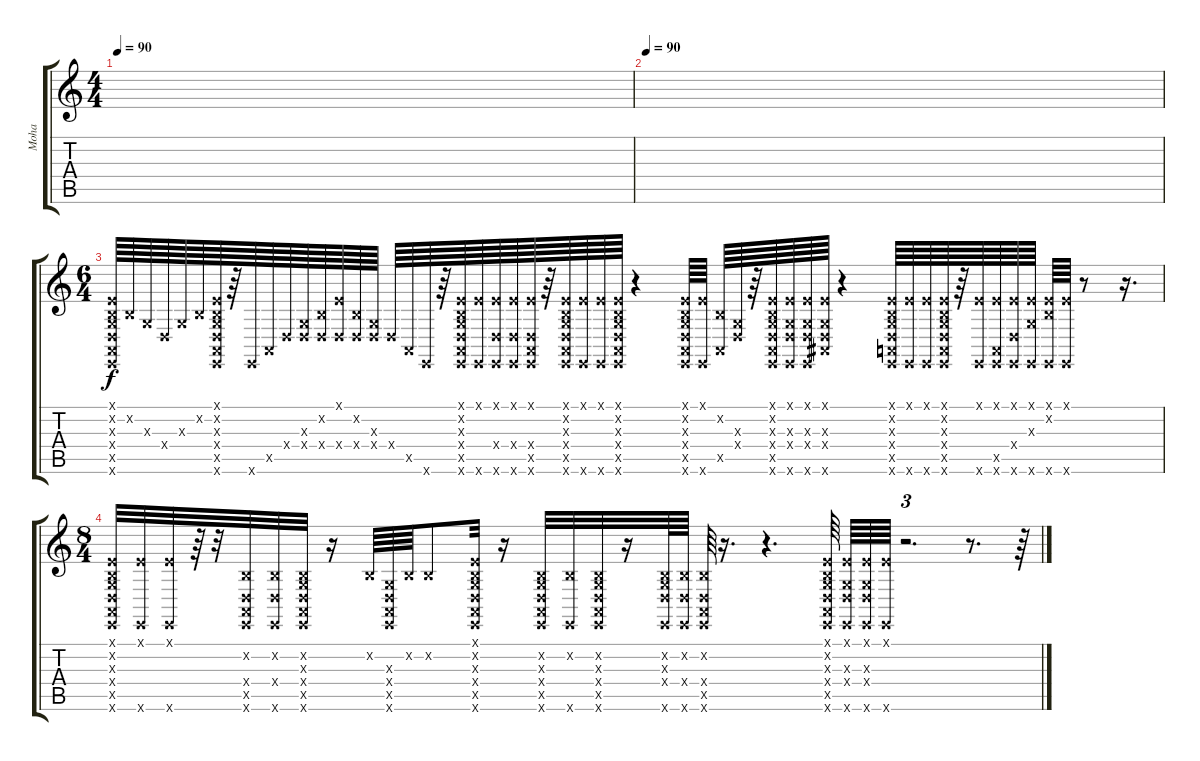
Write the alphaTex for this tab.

\track ("Moha" "Moha") {instrument violin}
\staff {score tabs}
\tuning (E4 B3 G3 D3 A2 E2) {hide}
\ts (4 4)
\tempo 90
\clef g2
\ks c
|
\tempo 90
|
\ts (6 4)
(0.1{x} 0.2{x} 0.3{x} 0.4{x} 0.5{x} 0.6{x}).64{volume 6} 0.2{x}.64 0.3{x}.64 0.4{x}.64 0.3{x}.64 0.2{x}.64 (0.1{x} 0.2{x} 0.3{x} 0.4{x} 0.5{x} 0.6{x}).64 r.64 0.6{x}.64 0.5{x}.64 0.4{x}.64 (0.3{x} 0.4{x}).64 (0.2{x} 0.4{x}).64 (0.1{x} 0.4{x}).64 (0.2{x} 0.4{x}).64 (0.3{x} 0.4{x}).64 0.4{x}.64 0.5{x}.64 0.6{x}.64 r.64 (0.1{x} 0.2{x} 0.3{x} 0.4{x} 0.5{x} 0.6{x}).64 (0.1{x} 0.6{x}).64 (0.1{x} 0.4{x} 0.6{x}).64 (0.1{x} 0.4{x} 0.6{x}).64 (0.1{x} 0.4{x} 0.5{x} 0.6{x}).64 r.64 (0.1{x} 0.2{x} 0.3{x} 0.4{x} 0.5{x} 0.6{x}).64 (0.1{x} 0.6{x}).64 (0.1{x} 0.6{x}).64 (0.1{x} 0.2{x} 0.3{x} 0.4{x} 0.5{x} 0.6{x}).64 r.4 (0.1{x} 0.2{x} 0.3{x} 0.4{x} 0.5{x} 0.6{x}).64 (0.1{x} 0.6{x}).64 (0.2{x} 0.5{x}).64 (0.3{x} 0.4{x}).64 r.64 (0.1{x} 0.2{x} 0.3{x} 0.4{x} 0.5{x} 0.6{x}).64 (0.1{x} 0.3{x} 0.4{x} 0.6{x}).64 (0.1{x} 0.3{x} 0.4{x} 0.6{x}).64 (0.1{x} 0.3{x} 0.4{x} 6.6{x}).64 r.4 (0.1{x} 0.2{x} 0.3{x} 0.4{x} 0.5{x} 0.6{x}).64 (0.1{x} 0.6{x}).64 (0.1{x} 0.6{x}).64 (0.1{x} 0.2{x} 0.3{x} 0.4{x} 0.5{x} 0.6{x}).64 r.64 (0.1{x} 0.6{x}).64 (0.1{x} 0.5{x} 0.6{x}).64 (0.1{x} 0.4{x} 0.6{x}).64 (0.1{x} 0.3{x} 0.6{x}).64 (0.1{x} 0.2{x} 0.6{x}).64 (0.1{x} 0.6{x}).64 r.8 r.16{d} |
\ts (8 4)
(0.1{x} 0.2{x} 0.3{x} 0.4{x} 0.5{x} 0.6{x}).32 (0.1{x} 0.6{x}).32 (0.1{x} 0.6{x}).32 r.64 r.32 (0.2{x} 0.4{x} 0.5{x} 0.6{x}).32 (0.2{x} 0.4{x} 0.6{x}).32 (0.2{x} 0.3{x} 0.4{x} 0.5{x} 0.6{x}).32 r.16 0.2{x}.64 (0.3{x} 0.4{x} 0.5{x} 0.6{x}).64 0.2{x}.64 0.2{x}.8 (0.1{x} 0.2{x} 0.3{x} 0.4{x} 0.5{x} 0.6{x}).32 r.16 (0.2{x} 0.3{x} 0.4{x} 0.5{x} 0.6{x}).32 (0.2{x} 0.6{x}).32 (0.2{x} 0.3{x} 0.4{x} 0.5{x} 0.6{x}).32 r.16 (0.2{x} 0.3{x} 0.4{x} 0.6{x}).64 (0.2{x} 0.4{x} 0.6{x}).64 (0.2{x} 0.4{x} 0.5{x} 0.6{x}).64 r.16{d} r.4{d} (0.1{x} 0.2{x} 0.3{x} 0.4{x} 0.5{x} 0.6{x}).64 (0.1{x} 0.3{x} 0.4{x} 0.6{x}).64 (0.1{x} 0.3{x} 0.4{x} 0.6{x}).64 (0.1{x} 0.6{x}).64 r.2{d tu (3 2)} r.8{d} r.64
